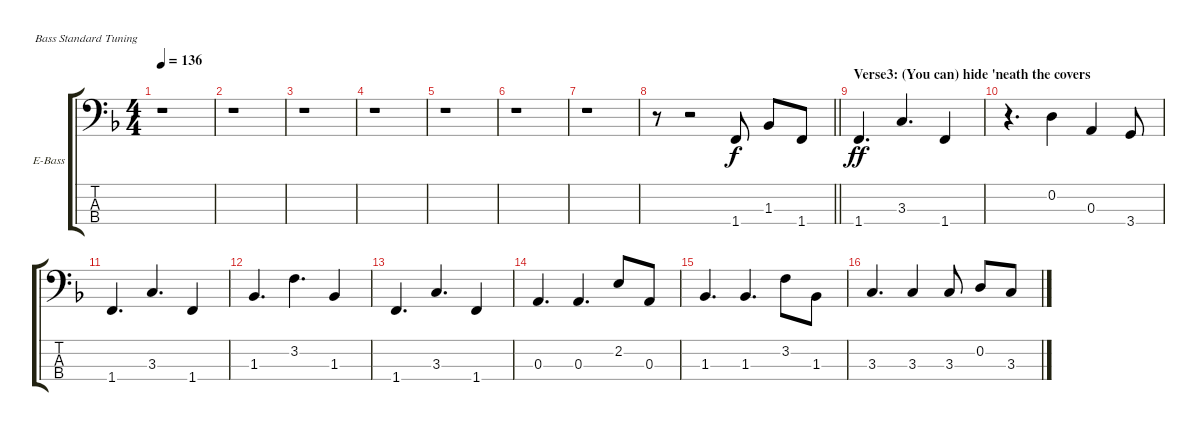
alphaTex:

\bracketExtendMode groupsimilarinstruments
\firstSystemTrackNameOrientation horizontal
\otherSystemsTrackNameOrientation horizontal
\track ("Bass" "E-Bass") {instrument electricbassfinger}
\staff {score tabs}
\tuning (G2 D2 A1 E1)
\ts (4 4)
\tempo 136
\clef f4
\ks f
r.1{dy f} |
r.1 |
r.1 |
r.1 |
r.1 |
r.1 |
r.1 |
\barLineRight lightlight
r.8 r.2 1.4.8 1.3.8 1.4.8 |
\section ("" "Verse3: (You can) hide 'neath the covers")
1.4.4{d dy ff} 3.3.4{d} 1.4.4 |
r.4{d} 0.2.4 0.3.4 3.4.8 |
1.4.4{d} 3.3.4{d} 1.4.4 |
1.3.4{d} 3.2.4{d} 1.3.4 |
1.4.4{d} 3.3.4{d} 1.4.4 |
0.3.4{d} 0.3.4{d} 2.2.8 0.3.8 |
1.3.4{d} 1.3.4{d} 3.2.8 1.3.8 |
3.3.4{d} 3.3.4 3.3.8 0.2.8 3.3.8
